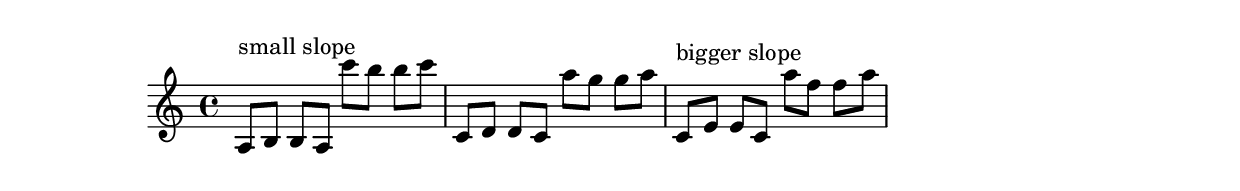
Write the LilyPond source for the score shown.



\version "2.1.7"
\header{

    texidoc="Simple beams on middle staffline are allowed to be
    slightly sloped, even if the notes have ledgers.  Beams reaching
    beyond middle line can have bigger slope."

}

\score{
    \notes\relative c'{
	%%\property Staff.Stem \set #'beamed-lengths = #'(3.50)
	%%  c8[ d]
	%%  d[ c]
	%% r2
	%% \property Staff.Stem \set #'beamed-lengths = #'(3.26)

         a8[^"small slope" b]
         b[ a]

	 c''[ b]
	 b[ c]
	
	 c,,[ d]
	 d[ c]
	
	 a''[ g]
	 g[ a]

	 c,,[^"bigger slope" e]
	 e[ c]
	
	 a''[ f]
	 f[ a]
    }
    \paper{
	raggedright = ##t
    }
}

